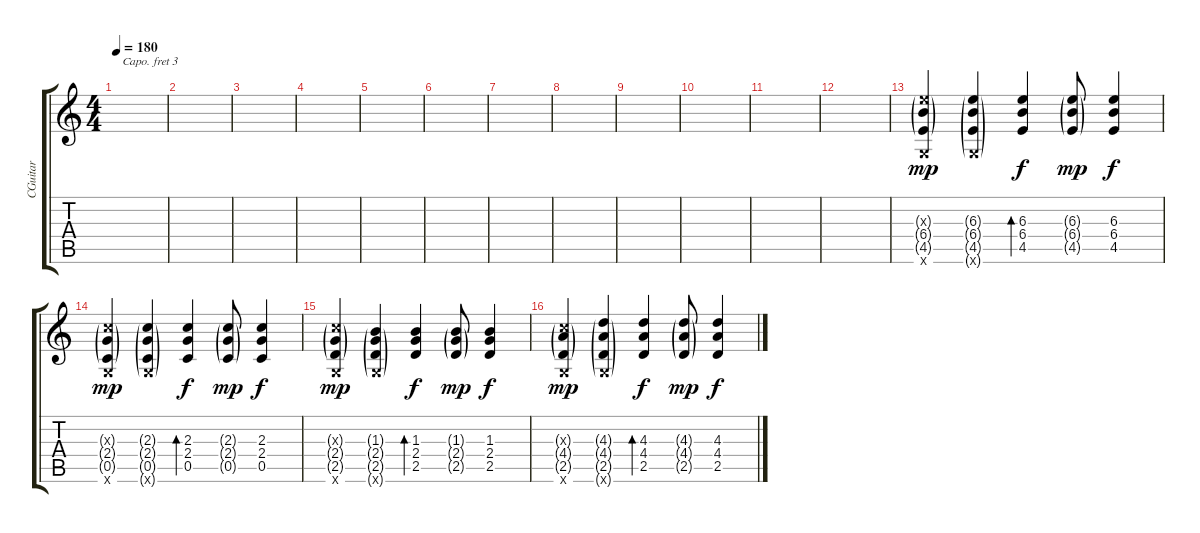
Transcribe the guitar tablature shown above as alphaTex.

\track ("CGuitar" "CGuitar") {instrument acousticguitarsteel}
\staff {score tabs}
\capo 3
\tuning (E4 B3 G3 D3 A2 E2) {hide}
\ts (4 4)
\tempo 180
\clef g2
\ks c
|
|
|
|
|
|
|
|
|
|
|
|
(6.3{g x} 6.4{g} 4.5{g} 0.6{x}).4{dy mp} (6.3{g} 6.4{g} 4.5{g} 0.6{g x}).4 (6.3 6.4 4.5).4{bd 30 dy f} (6.3{g} 6.4{g} 4.5{g}).8{dy mp} (6.3 6.4 4.5).4{dy f} |
(2.3{g x} 2.4{g} 0.5{g} 0.6{x}).4{dy mp} (2.3{g} 2.4{g} 0.5{g} 0.6{g x}).4 (2.3 2.4 0.5).4{bd 30 dy f} (2.3{g} 2.4{g} 0.5{g}).8{dy mp} (2.3 2.4 0.5).4{dy f} |
(2.3{g x} 2.4{g} 2.5{g} 0.6{x}).4{dy mp} (1.3{g} 2.4{g} 2.5{g} 0.6{g x}).4 (1.3 2.4 2.5).4{bd 30 dy f} (1.3{g} 2.4{g} 2.5{g}).8{dy mp} (1.3 2.4 2.5).4{dy f} |
(2.3{g x} 4.4{g} 2.5{g} 0.6{x}).4{dy mp} (4.3{g} 4.4{g} 2.5{g} 0.6{g x}).4 (4.3 4.4 2.5).4{bd 30 dy f} (4.3{g} 4.4{g} 2.5{g}).8{dy mp} (4.3 4.4 2.5).4{dy f}
